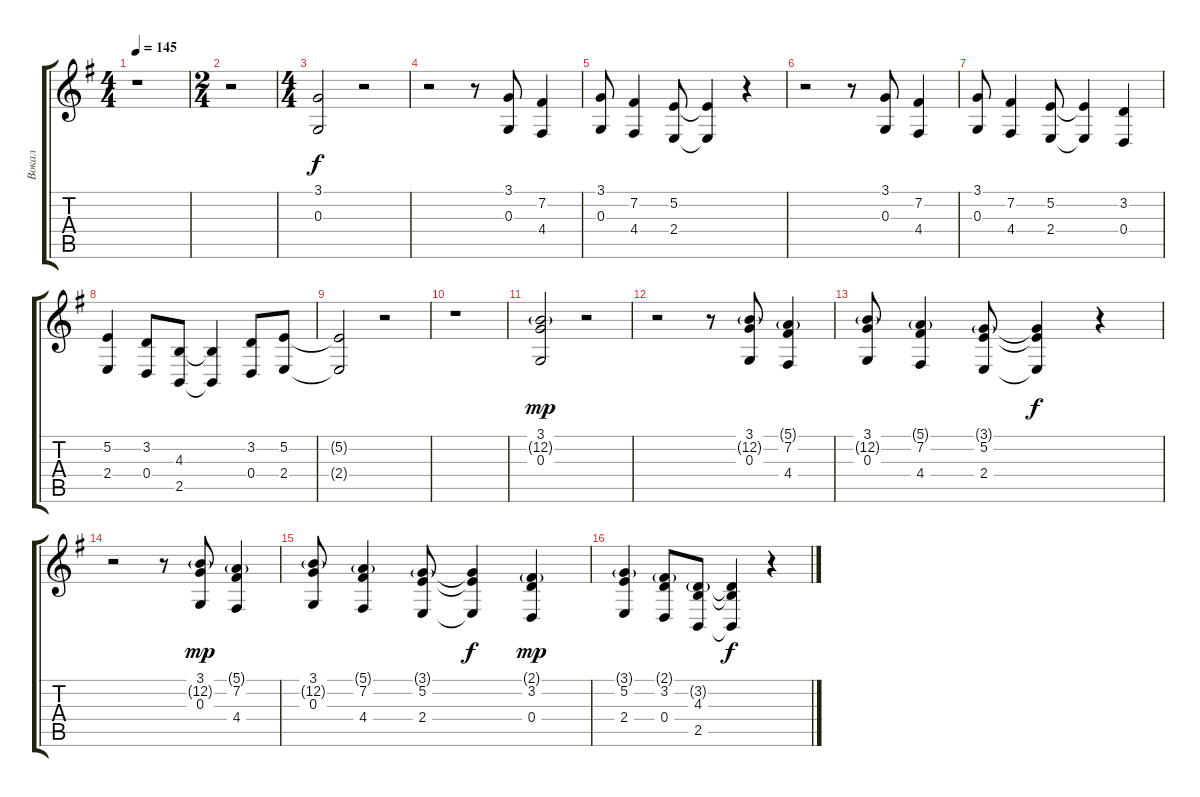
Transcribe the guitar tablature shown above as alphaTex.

\track ("Вокал" "Вокал") {instrument drawbarorgan}
\staff {score tabs}
\tuning (E4 B3 G3 D3 A2 E2) {hide}
\ts (4 4)
\tempo 145
\clef g2
\ks g
r.1{dy f} |
\ts (2 4)
r.2 |
\ts (4 4)
(3.1 0.3).2 r.2 |
r.2 r.8 (3.1 0.3).8 (7.2 4.4).4 |
(3.1 0.3).8 (7.2 4.4).4 (5.2 2.4).8 (5.2{t} 2.4{t}).4 r.4 |
r.2 r.8 (3.1 0.3).8 (7.2 4.4).4 |
(3.1 0.3).8 (7.2 4.4).4 (5.2 2.4).8 (5.2{t} 2.4{t}).4 (3.2 0.4).4 |
(5.2 2.4).4 (3.2 0.4).8 (4.3 2.5).8 (4.3{t} 2.5{t}).4 (3.2 0.4).8 (5.2 2.4).8 |
(5.2{t} 2.4{t}).2 r.2 |
r.1 |
(3.1 12.2{g} 0.3).2{dy mp} r.2 |
r.2 r.8 (3.1 12.2{g} 0.3).8 (5.1{g} 7.2 4.4).4 |
(3.1 12.2{g} 0.3).8 (5.1{g} 7.2 4.4).4 (3.1{g} 5.2 2.4).8 (3.1{t} 5.2{t} 2.4{t}).4{dy f} r.4 |
r.2 r.8 (3.1 12.2{g} 0.3).8{dy mp} (5.1{g} 7.2 4.4).4 |
(3.1 12.2{g} 0.3).8 (5.1{g} 7.2 4.4).4 (3.1{g} 5.2 2.4).8 (3.1{t} 5.2{t} 2.4{t}).4{dy f} (2.1{g} 3.2 0.4).4{dy mp} |
(3.1{g} 5.2 2.4).4 (2.1{g} 3.2 0.4).8 (3.2{g} 4.3 2.5).8 (3.2{t} 4.3{t} 2.5{t}).4{dy f} r.4
